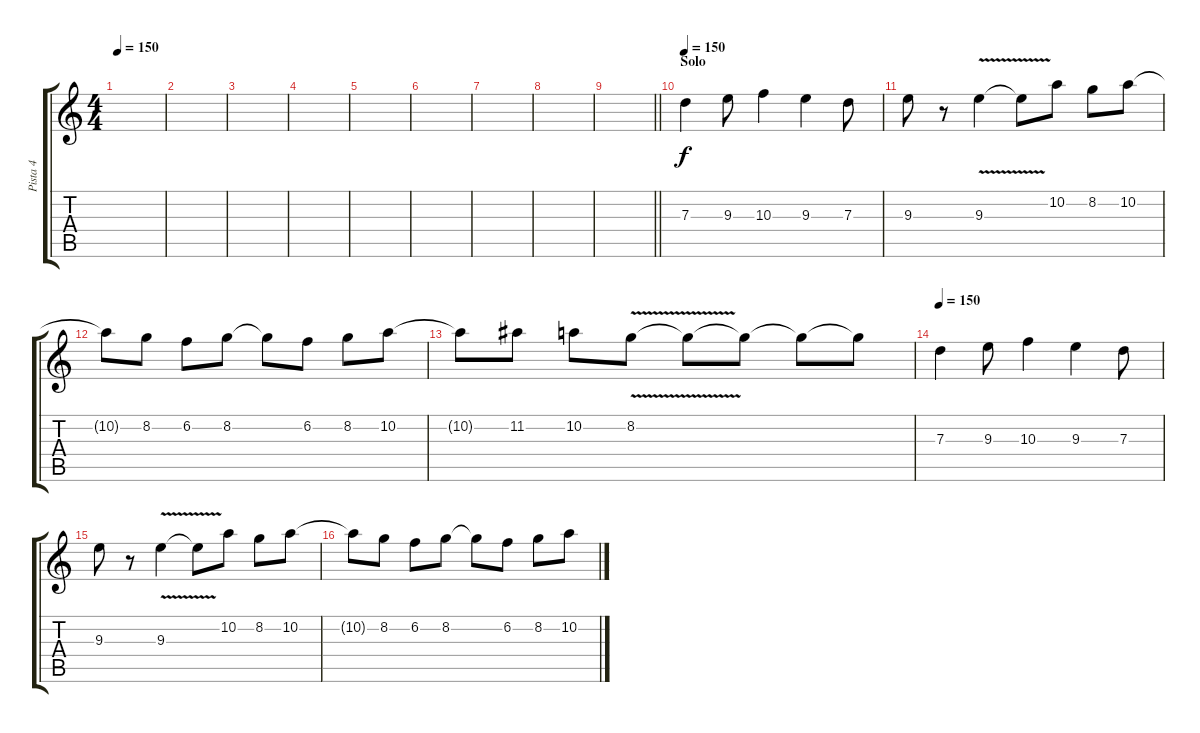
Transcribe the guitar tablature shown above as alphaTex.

\track ("Pista 4" "Pista 4") {instrument distortionguitar}
\staff {score tabs}
\tuning (E4 B3 G3 D3 A2 E2) {hide}
\ts (4 4)
\tempo 150
\clef g2
\ks c
|
|
|
|
|
|
|
|
\barLineRight lightlight
|
\section ("" "Solo")
\tempo 150
7.3.4 9.3.8 10.3.4 9.3.4 7.3.8 |
9.3.8 r.8 9.3{v}.4 9.3{t}.8 10.2.8 8.2.8 10.2.8 |
10.2{t}.8 8.2.8 6.2.8 8.2.8 8.2{t}.8 6.2.8 8.2.8 10.2.8 |
10.2{t}.8 11.2.8 10.2.8 8.2{v}.8 8.2{t}.8 8.2{t}.8 8.2{t}.8 8.2{t}.8 |
\tempo 150
7.3.4 9.3.8 10.3.4 9.3.4 7.3.8 |
9.3.8 r.8 9.3{v}.4 9.3{t}.8 10.2.8 8.2.8 10.2.8 |
10.2{t}.8 8.2.8 6.2.8 8.2.8 8.2{t}.8 6.2.8 8.2.8 10.2.8
